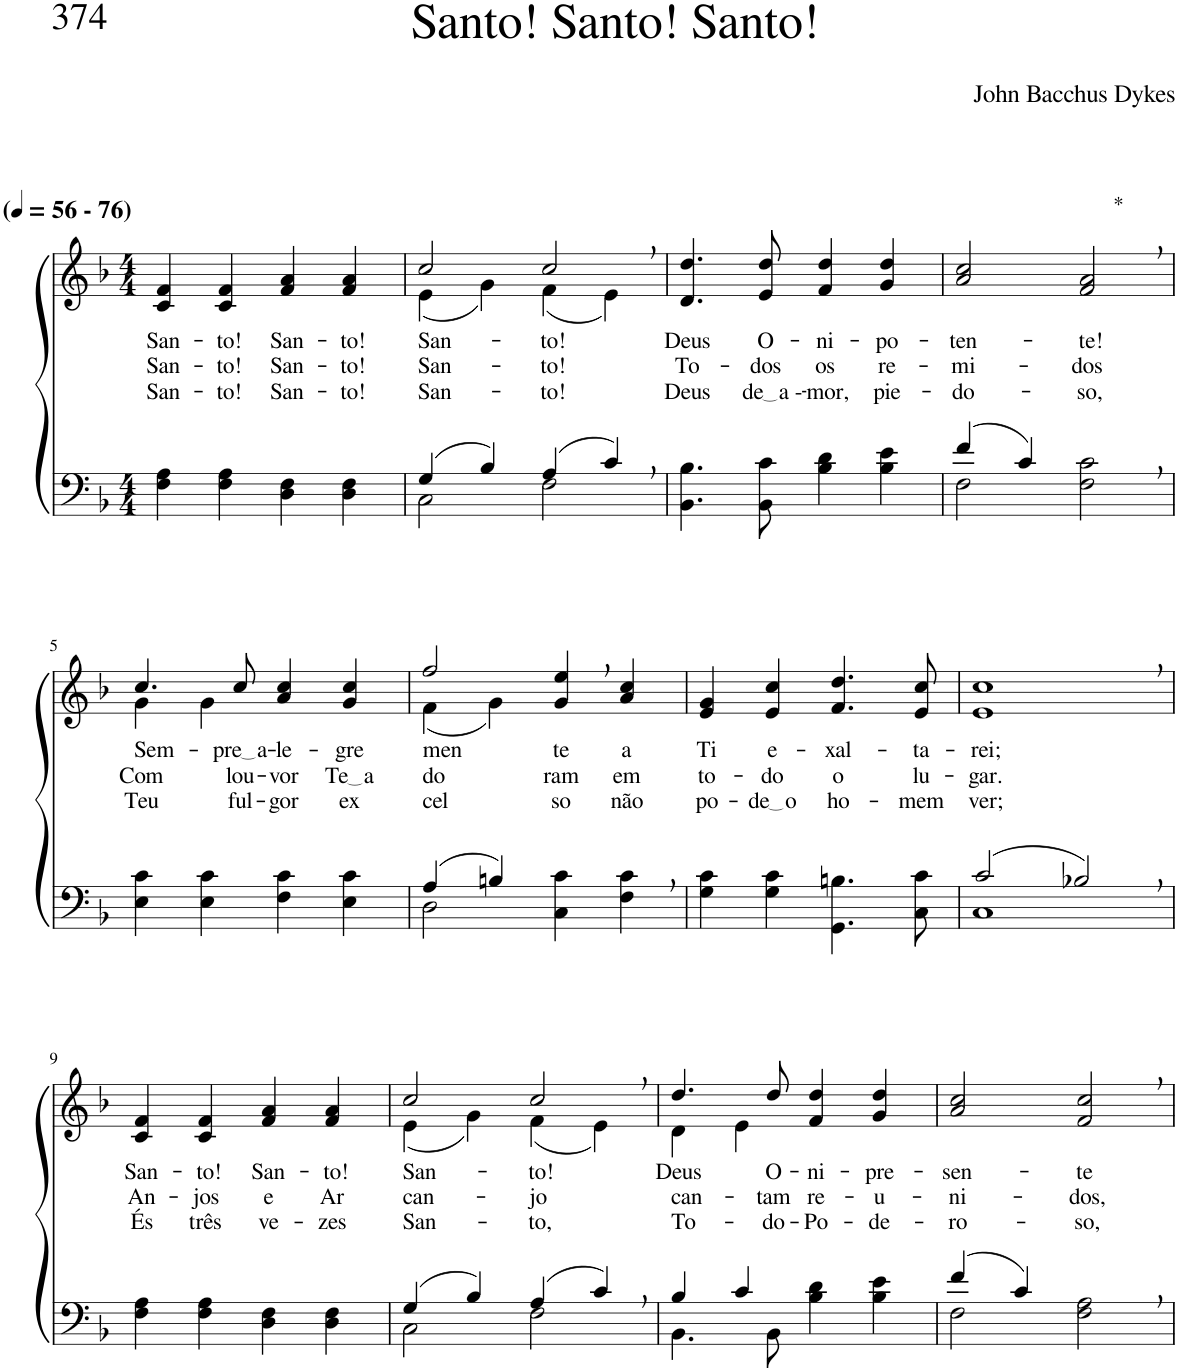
**kern	**kern	**text	**text	**text
*part2	*part1	*part1	*part1	*part1
*staff2	*staff1	*staff1	*staff1	*staff1
*I"Parte III e IV	*I"Parte I e II	*	*	*
*clefF4	*clefG2	*	*	*
*Trd1c2	*Trd1c2	*	*	*
*k[b-]	*k[b-]	*	*	*
*M4/4	*M4/4	*	*	*
*MM56	*MM56	*	*	*
=1	=1	=1	=1	=1
!	!LO:TX:a:B:t=(	!	!	!
!	!LO:TX:a:B:t=- 76)	!	!	!
!	!	!LO:LY:b	!LO:LY:b	!LO:LY:b
4F\ 4A\	4c/ 4f/	San-	San-	San-
!	!	!LO:LY:b	!LO:LY:b	!LO:LY:b
4F\ 4A\	4c/ 4f/	-to!	-to!	-to!
!	!	!LO:LY:b	!LO:LY:b	!LO:LY:b
4D\ 4F\	4f/ 4a/	San-	San-	San-
!	!	!LO:LY:b	!LO:LY:b	!LO:LY:b
4D\ 4F\	4f/ 4a/	-to!	-to!	-to!
=2	=2	=2	=2	=2
*^	*^	*	*	*
!	!	!	!	!LO:LY:b	!LO:LY:b	!LO:LY:b
(4G/	2C\	2cc/	(4e\	San-	San-	San-
4B-/)	.	.	4g\)	.	.	.
!	!	!	!	!LO:LY:b	!LO:LY:b	!LO:LY:b
(4A/	2F\	2cc,/	(4f\	-to!	-to!	-to!
4c,/)	.	.	4e\)	.	.	.
*v	*v	*	*	*	*	*
=3	=3	=3	=3	=3	=3
!	!	!	!LO:LY:b	!LO:LY:b	!LO:LY:b
*	*v	*v	*	*	*
4.BB-\ 4.B-\	4.d/ 4.dd/	Deus	To-	Deus
!	!	!LO:LY:b	!LO:LY:b	!LO:LY:b
8BB-\ 8c\	8e/ 8dd/	O-	-dos	de a -
!	!	!LO:LY:b	!LO:LY:b	!LO:LY:b
4B-\ 4d\	4f/ 4dd/	-ni-	os	-mor,
!	!	!LO:LY:b	!LO:LY:b	!LO:LY:b
4B-\ 4e\	4g/ 4dd/	-po-	re-	pie-
=4	=4	=4	=4	=4
*^	*	*	*	*
!	!	!	!LO:LY:b	!LO:LY:b	!LO:LY:b
(4f/	2F\	2a/ 2cc/	-ten-	-mi-	-do-
4c/)	.	.	.	.	.
!	!	!LO:TX:a:t=*	!	!	!
!	!	!	!LO:LY:b	!LO:LY:b	!LO:LY:b
2ryy	2F\ 2c\	2f/, 2a/,	-te!	-dos	-so,
!!LO:LB:g=z
=5	=5	=5	=5	=5	=5
*	*	*^	*	*	*
!	!	!	!	!LO:LY:b	!LO:LY:b	!LO:LY:b
*v	*v	*	*	*	*	*
4E\ 4c\	4.cc/	4g\	Sem-	Com	Teu
4E\ 4c\	.	4g\	.	.	.
!	!	!	!LO:LY:b	!LO:LY:b	!LO:LY:b
.	8cc/	.	pre a	lou-	ful-
!	!	!	!LO:LY:b	!LO:LY:b	!LO:LY:b
4F\ 4c\	4a/ 4cc/	2ryy	-le-	-vor	-gor
!	!	!	!LO:LY:b	!LO:LY:b	!LO:LY:b
4E\ 4c\	4g/ 4cc/	.	-gre-	Te a	ex-
=6	=6	=6	=6	=6	=6
*^	*	*	*	*	*
!	!	!	!	!LO:LY:b	!LO:LY:b	!LO:LY:b
(4A/	2D\	2ff/	(4f\	-men-	do-	-cel-
4Bn/)	.	.	4g\)	.	.	.
!	!	!	!	!LO:LY:b	!LO:LY:b	!LO:LY:b
2ryy	4C\ 4c\	4g/, 4ee/,	2ryy	-te	-ram	-so
!	!	!	!	!LO:LY:b	!LO:LY:b	!LO:LY:b
.	4F\ 4c\	4a/ 4cc/	.	a	em	não
*	*	*v	*v	*	*	*
=7	=7	=7	=7	=7	=7
!	!	!	!LO:LY:b	!LO:LY:b	!LO:LY:b
*v	*v	*	*	*	*
4G\ 4c\	4e/ 4g/	Ti	to-	po-
!	!	!LO:LY:b	!LO:LY:b	!LO:LY:b
4G\ 4c\	4e/ 4cc/	e-	-do	de o
!	!	!LO:LY:b	!LO:LY:b	!LO:LY:b
4.GG\ 4.Bn\	4.f/ 4.dd/	-xal-	o	ho-
!	!	!LO:LY:b	!LO:LY:b	!LO:LY:b
8C\ 8c\	8e/ 8cc/	-ta-	lu-	-mem
=8	=8	=8	=8	=8
*^	*	*	*	*
!	!	!	!LO:LY:b	!LO:LY:b	!LO:LY:b
(2c/	1C	1e, 1cc,	-rei;	-gar.	ver;
2B-X,/)	.	.	.	.	.
*v	*v	*	*	*	*
!!LO:LB:g=z
=9	=9	=9	=9	=9
!	!	!LO:LY:b	!LO:LY:b	!LO:LY:b
4F\ 4A\	4c/ 4f/	San-	An-	És
!	!	!LO:LY:b	!LO:LY:b	!LO:LY:b
4F\ 4A\	4c/ 4f/	-to!	-jos	três
!	!	!LO:LY:b	!LO:LY:b	!LO:LY:b
4D\ 4F\	4f/ 4a/	San-	e	ve-
!	!	!LO:LY:b	!LO:LY:b	!LO:LY:b
4D\ 4F\	4f/ 4a/	-to!	Ar-	-zes
=10	=10	=10	=10	=10
*^	*^	*	*	*
!	!	!	!	!LO:LY:b	!LO:LY:b	!LO:LY:b
(4G/	2C\	2cc/	(4e\	San-	-can-	San-
4B-/)	.	.	4g\)	.	.	.
!	!	!	!	!LO:LY:b	!LO:LY:b	!LO:LY:b
(4A/	2F\	2cc,/	(4f\	-to!	-jo	-to,
4c,/)	.	.	4e\)	.	.	.
=11	=11	=11	=11	=11	=11	=11
!	!	!	!	!LO:LY:b	!LO:LY:b	!LO:LY:b
4B-/	4.BB-\	4.dd/	4d\	Deus	can-	To-
4c/	.	.	4e\	.	.	.
!	!	!	!	!LO:LY:b	!LO:LY:b	!LO:LY:b
.	8BB-\	8dd/	.	O-	-tam	-do-
!	!	!	!	!LO:LY:b	!LO:LY:b	!LO:LY:b
2ryy	4B-\ 4d\	4f/ 4dd/	2ryy	-ni-	re-	-Po-
!	!	!	!	!LO:LY:b	!LO:LY:b	!LO:LY:b
.	4B-\ 4e\	4g/ 4dd/	.	-pre-	-u-	-de-
*	*	*v	*v	*	*	*
=12	=12	=12	=12	=12	=12
!	!	!	!LO:LY:b	!LO:LY:b	!LO:LY:b
(4f/	2F\	2a/ 2cc/	-sen-	-ni-	-ro-
4c/)	.	.	.	.	.
!	!	!	!LO:LY:b	!LO:LY:b	!LO:LY:b
2ryy	2F\ 2A\	2f/, 2cc/,	-te	-dos,	-so,
*v	*v	*	*	*	*
=	=	=	=	=
*-	*-	*-	*-	*-
